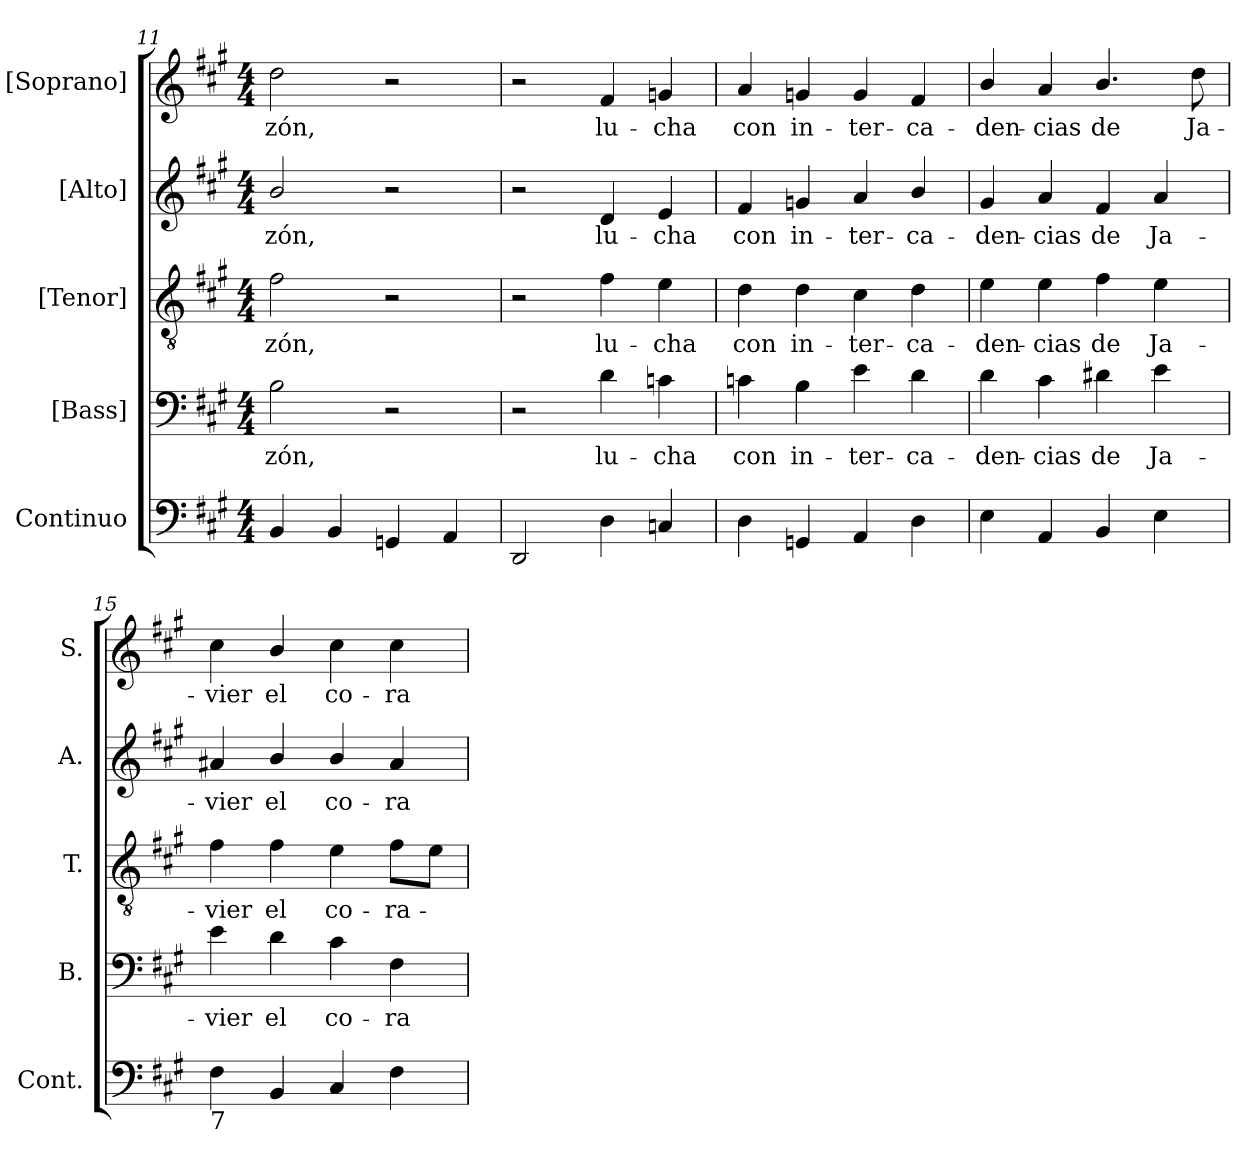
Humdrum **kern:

**kern	**kern	**text	**kern	**text	**kern	**text	**kern	**text
*part5	*part4	*part4	*part3	*part3	*part2	*part2	*part1	*part1
*staff5	*staff4	*staff4	*staff3	*staff3	*staff2	*staff2	*staff1	*staff1
*I"Continuo	*I"[Bass]	*	*I"[Tenor]	*	*I"[Alto]	*	*I"[Soprano]	*
*I'Cont.	*I'B.	*	*I'T.	*	*I'A.	*	*I'S.	*
*clefF4	*clefF4	*	*clefGv2	*	*clefG2	*	*clefG2	*
*	*	*	*ITrd7c12	*	*	*	*	*
*k[f#c#g#]	*k[f#c#g#]	*	*k[f#c#g#]	*	*k[f#c#g#]	*	*k[f#c#g#]	*
*A:	*A:	*	*A:	*	*A:	*	*A:	*
*M4/4	*M4/4	*	*M4/4	*	*M4/4	*	*M4/4	*
=11	=11	=11	=11	=11	=11	=11	=11	=11
!	!	!LO:LY:b:color=#000000	!	!	!	!	!	!
!	!	!	!	!LO:LY:b:color=#000000	!	!	!	!
!	!	!	!	!	!	!LO:LY:b:color=#000000	!	!
!	!	!	!	!	!	!	!	!LO:LY:b:color=#000000
4BBi/	2Bi\	-zón,	2F#i\	-zón,	2bi/	-zón,	2ddi\	-zón,
4BBi/	.	.	.	.	.	.	.	.
4GGni/	2r	.	2r	.	2r	.	2r	.
4AAi/	.	.	.	.	.	.	.	.
!!LO:PB:g=z
=12	=12	=12	=12	=12	=12	=12	=12	=12
2DDi/	2r	.	2r	.	2r	.	2r	.
!	!	!LO:LY:b:color=#000000	!	!	!	!	!	!
!	!	!	!	!LO:LY:b:color=#000000	!	!	!	!
!	!	!	!	!	!	!LO:LY:b:color=#000000	!	!
!	!	!	!	!	!	!	!	!LO:LY:b:color=#000000
4Di\	4di\	lu-	4F#i\	lu-	4di/	lu-	4f#i/	lu-
!	!	!LO:LY:b:color=#000000	!	!	!	!	!	!
!	!	!	!	!LO:LY:b:color=#000000	!	!	!	!
!	!	!	!	!	!	!LO:LY:b:color=#000000	!	!
!	!	!	!	!	!	!	!	!LO:LY:b:color=#000000
4Cni/	4cni\	-cha	4Ei\	-cha	4ei/	-cha	4gni/	-cha
=13	=13	=13	=13	=13	=13	=13	=13	=13
!	!	!LO:LY:b:color=#000000	!	!	!	!	!	!
!	!	!	!	!LO:LY:b:color=#000000	!	!	!	!
!	!	!	!	!	!	!LO:LY:b:color=#000000	!	!
!	!	!	!	!	!	!	!	!LO:LY:b:color=#000000
4Di\	4cni\	con	4Di\	con	4f#i/	con	4ai/	con
!	!	!LO:LY:b:color=#000000	!	!	!	!	!	!
!	!	!	!	!LO:LY:b:color=#000000	!	!	!	!
!	!	!	!	!	!	!LO:LY:b:color=#000000	!	!
!	!	!	!	!	!	!	!	!LO:LY:b:color=#000000
4GGni/	4Bi\	in-	4Di\	in-	4gni/	in-	4gni/	in-
!	!	!LO:LY:b:color=#000000	!	!	!	!	!	!
!	!	!	!	!LO:LY:b:color=#000000	!	!	!	!
!	!	!	!	!	!	!LO:LY:b:color=#000000	!	!
!	!	!	!	!	!	!	!	!LO:LY:b:color=#000000
4AAi/	4ei\	-ter-	4C#i\	-ter-	4ai/	-ter-	4gi/	-ter-
!	!	!LO:LY:b:color=#000000	!	!	!	!	!	!
!	!	!	!	!LO:LY:b:color=#000000	!	!	!	!
!	!	!	!	!	!	!LO:LY:b:color=#000000	!	!
!	!	!	!	!	!	!	!	!LO:LY:b:color=#000000
4Di\	4di\	-ca-	4Di\	-ca-	4bi/	-ca-	4f#i/	-ca-
=14	=14	=14	=14	=14	=14	=14	=14	=14
!	!	!LO:LY:b:color=#000000	!	!	!	!	!	!
!	!	!	!	!LO:LY:b:color=#000000	!	!	!	!
!	!	!	!	!	!	!LO:LY:b:color=#000000	!	!
!	!	!	!	!	!	!	!	!LO:LY:b:color=#000000
4Ei\	4di\	-den-	4Ei\	-den-	4g#i/	-den-	4bi/	-den-
!	!	!LO:LY:b:color=#000000	!	!	!	!	!	!
!	!	!	!	!LO:LY:b:color=#000000	!	!	!	!
!	!	!	!	!	!	!LO:LY:b:color=#000000	!	!
!	!	!	!	!	!	!	!	!LO:LY:b:color=#000000
4AAi/	4c#i\	-cias	4Ei\	-cias	4ai/	-cias	4ai/	-cias
!	!	!LO:LY:b:color=#000000	!	!	!	!	!	!
!	!	!	!	!LO:LY:b:color=#000000	!	!	!	!
!	!	!	!	!	!	!LO:LY:b:color=#000000	!	!
!	!	!	!	!	!	!	!	!LO:LY:b:color=#000000
4BBi/	4d#Xi\	de	4F#i\	de	4f#i/	de	4.bi/	de
!	!	!LO:LY:b:color=#000000	!	!	!	!	!	!
!	!	!	!	!LO:LY:b:color=#000000	!	!	!	!
!	!	!	!	!	!	!LO:LY:b:color=#000000	!	!
4Ei\	4ei\	Ja-	4Ei\	Ja-	4ai/	Ja-	.	.
!	!	!	!	!	!	!	!	!LO:LY:b:color=#000000
.	.	.	.	.	.	.	8ddi\	Ja-
=15	=15	=15	=15	=15	=15	=15	=15	=15
!	!	!LO:LY:b:color=#000000	!	!	!	!	!	!
!	!	!	!	!LO:LY:b:color=#000000	!	!	!	!
!	!	!	!	!	!	!LO:LY:b:color=#000000	!	!
!LO:TX:b:t=7	!	!	!	!	!	!	!	!
!	!	!	!	!	!	!	!	!LO:LY:b:color=#000000
4F#i\	4ei\	-vier	4F#i\	-vier	4a#Xi/	-vier	4cc#i\	-vier
!	!	!LO:LY:b:color=#000000	!	!	!	!	!	!
!	!	!	!	!LO:LY:b:color=#000000	!	!	!	!
!	!	!	!	!	!	!LO:LY:b:color=#000000	!	!
!	!	!	!	!	!	!	!	!LO:LY:b:color=#000000
4BBi/	4di\	el	4F#i\	el	4bi/	el	4bi/	el
!	!	!LO:LY:b:color=#000000	!	!	!	!	!	!
!	!	!	!	!LO:LY:b:color=#000000	!	!	!	!
!	!	!	!	!	!	!LO:LY:b:color=#000000	!	!
!	!	!	!	!	!	!	!	!LO:LY:b:color=#000000
4C#i/	4c#i\	co-	4Ei\	co-	4bi/	co-	4cc#i\	co-
!	!	!LO:LY:b:color=#000000	!	!	!	!	!	!
!	!	!	!	!LO:LY:b:color=#000000	!	!	!	!
!	!	!	!	!	!	!LO:LY:b:color=#000000	!	!
!	!	!	!	!	!	!	!	!LO:LY:b:color=#000000
4F#i\	4F#i\	-ra-	8F#i\L	-ra-	4a#i/	-ra-	4cc#i\	-ra-
.	.	.	8Ei\J	.	.	.	.	.
=	=	=	=	=	=	=	=	=
*-	*-	*-	*-	*-	*-	*-	*-	*-
